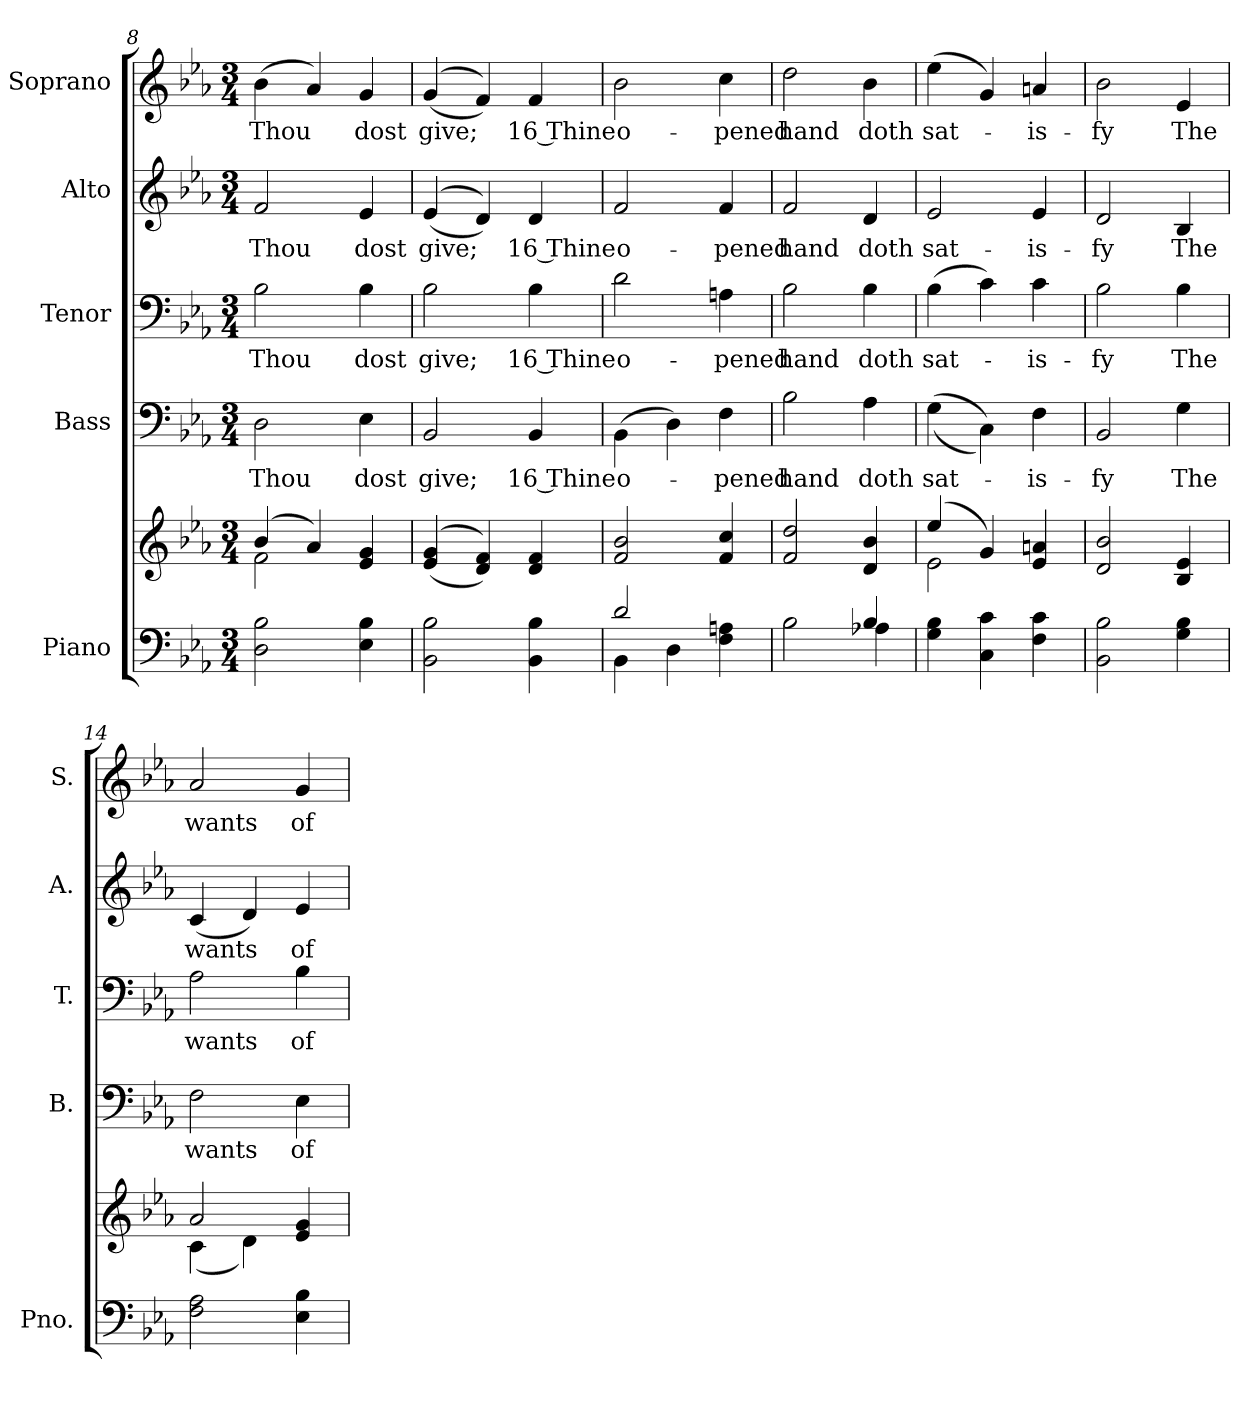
**kern	**kern	**kern	**text	**kern	**text	**kern	**text	**kern	**text
*part5	*part5	*part4	*part4	*part3	*part3	*part2	*part2	*part1	*part1
*staff6	*staff5	*staff4	*staff4	*staff3	*staff3	*staff2	*staff2	*staff1	*staff1
*I"Piano	*	*I"Bass	*	*I"Tenor	*	*I"Alto	*	*I"Soprano	*
*I'Pno.	*	*I'B.	*	*I'T.	*	*I'A.	*	*I'S.	*
*clefF4	*clefG2	*clefF4	*	*clefF4	*	*clefG2	*	*clefG2	*
*k[b-e-a-]	*k[b-e-a-]	*k[b-e-a-]	*	*k[b-e-a-]	*	*k[b-e-a-]	*	*k[b-e-a-]	*
*c:	*c:	*c:	*	*c:	*	*c:	*	*c:	*
*M3/4	*M3/4	*M3/4	*	*M3/4	*	*M3/4	*	*M3/4	*
=8	=8	=8	=8	=8	=8	=8	=8	=8	=8
*	*^	*	*	*	*	*	*	*	*
!	!	!	!	!LO:LY:b:color=#000000	!	!	!	!	!	!
!	!	!	!	!	!	!LO:LY:b:color=#000000	!	!	!	!
!	!	!	!	!	!	!	!	!LO:LY:b:color=#000000	!	!
*	*	*	*	*	*	*	*^	*	*	*
!	!	!	!	!	!	!	!	!	!	!	!LO:LY:b:color=#000000
2Di\ 2B-i	(4b-i/	2fi\	2Di\	Thou	2B-i\	Thou	2fi/	2ryy	Thou	(4b-i\	Thou
.	4a-i/)	.	.	.	.	.	.	.	.	4a-i/)	.
!	!	!	!	!LO:LY:b:color=#000000	!	!	!	!	!	!	!
!	!	!	!	!	!	!LO:LY:b:color=#000000	!	!	!	!	!
!	!	!	!	!	!	!	!	!	!LO:LY:b:color=#000000	!	!
!	!	!	!	!	!	!	!	!	!	!	!LO:LY:b:color=#000000
4E-i\ 4B-i	4e-i/ 4gi	4ryy	4E-i\	dost	4B-i\	dost	4e-i/	4ryy	dost	4gi/	dost
*	*v	*v	*	*	*	*	*v	*v	*	*	*
=9	=9	=9	=9	=9	=9	=9	=9	=9	=9
*	*^	*	*	*	*	*^	*	*	*
!	!	!	!	!LO:LY:b:color=#000000	!	!	!	!	!	!	!
*	*v	*v	*	*	*	*	*v	*v	*	*	*
*	*^	*	*	*	*	*^	*	*	*
!	!	!	!	!	!	!LO:LY:b:color=#000000	!	!	!	!	!
*	*v	*v	*	*	*	*	*v	*v	*	*	*
*	*^	*	*	*	*	*^	*	*	*
!	!	!	!	!	!	!	!	!	!LO:LY:b:color=#000000	!	!
*	*v	*v	*	*	*	*	*v	*v	*	*	*
*	*^	*	*	*	*	*^	*	*	*
!	!	!	!	!	!	!	!	!	!	!	!LO:LY:b:color=#000000
*	*v	*v	*	*	*	*	*v	*v	*	*	*
2BB-i\ 2B-i	((4e-i/ 4gi	2BB-i/	give;	2B-i\	give;	((4e-i/	give;	((4gi/	give;
.	4di/ 4fi))	.	.	.	.	4di/))	.	4fi/))	.
!	!	!	!LO:LY:b:color=#000000	!	!	!	!	!	!
!	!	!	!	!	!LO:LY:b:color=#000000	!	!	!	!
!	!	!	!	!	!	!	!LO:LY:b:color=#000000	!	!
!	!	!	!	!	!	!	!	!	!LO:LY:b:color=#000000
4BB-i\ 4B-i	4di/ 4fi	4BB-i/	16 Thine	4B-i\	16 Thine	4di/	16 Thine	4fi/	16 Thine
!!LO:PB:g=z
=10	=10	=10	=10	=10	=10	=10	=10	=10	=10
*^	*	*	*	*	*	*	*	*	*
!	!	!	!	!LO:LY:b:color=#000000	!	!	!	!	!	!
!	!	!	!	!	!	!LO:LY:b:color=#000000	!	!	!	!
!	!	!	!	!	!	!	!	!LO:LY:b:color=#000000	!	!
!	!	!	!	!	!	!	!	!	!	!LO:LY:b:color=#000000
2di/	4BB-i\	2fi/ 2b-i	(4BB-i\	o-	2di\	o-	2fi/	o-	2b-i\	o-
.	4Di\	.	4Di\)	.	.	.	.	.	.	.
!	!	!	!	!LO:LY:b:color=#000000	!	!	!	!	!	!
!	!	!	!	!	!	!LO:LY:b:color=#000000	!	!	!	!
!	!	!	!	!	!	!	!	!LO:LY:b:color=#000000	!	!
!	!	!	!	!	!	!	!	!	!	!LO:LY:b:color=#000000
4Fi\ 4Ani	4ryy	4fi/ 4cci	4Fi\	-pened	4Ani\	-pened	4fi/	-pened	4cci\	-pened
=11	=11	=11	=11	=11	=11	=11	=11	=11	=11	=11
!	!	!	!	!LO:LY:b:color=#000000	!	!	!	!	!	!
!	!	!	!	!	!	!LO:LY:b:color=#000000	!	!	!	!
!	!	!	!	!	!	!	!	!LO:LY:b:color=#000000	!	!
!	!	!	!	!	!	!	!	!	!	!LO:LY:b:color=#000000
2B-i\	2ryy	2fi/ 2ddi	2B-i\	hand	2B-i\	hand	2fi/	hand	2ddi\	hand
!	!	!	!	!LO:LY:b:color=#000000	!	!	!	!	!	!
!	!	!	!	!	!	!LO:LY:b:color=#000000	!	!	!	!
!	!	!	!	!	!	!	!	!LO:LY:b:color=#000000	!	!
!	!	!	!	!	!	!	!	!	!	!LO:LY:b:color=#000000
4B-i/	4A-Xi\	4di/ 4b-i	4A-i\	doth	4B-i\	doth	4di/	doth	4b-i\	doth
*v	*v	*	*	*	*	*	*	*	*	*
=12	=12	=12	=12	=12	=12	=12	=12	=12	=12
*	*^	*	*	*	*	*	*	*	*
*^	*	*	*	*	*	*	*	*	*	*
!	!	!	!	!	!LO:LY:b:color=#000000	!	!	!	!	!	!
*v	*v	*	*	*	*	*	*	*	*	*	*
*^	*	*	*	*	*	*	*	*	*	*
!	!	!	!	!	!	!	!LO:LY:b:color=#000000	!	!	!	!
*v	*v	*	*	*	*	*	*	*	*	*	*
*^	*	*	*	*	*	*	*	*	*	*
!	!	!	!	!	!	!	!	!	!LO:LY:b:color=#000000	!	!
*v	*v	*	*	*	*	*	*	*^	*	*	*
*^	*	*	*	*	*	*	*	*	*	*	*
!	!	!	!	!	!	!	!	!	!	!	!	!LO:LY:b:color=#000000
*v	*v	*	*	*	*	*	*	*	*	*	*	*
4Gi\ 4B-i	(4ee-i/	2e-i\	((4Gi\	sat-	(4B-i\	sat-	2e-i/	2ryy	sat-	(4ee-i\	sat-
4Ci\ 4ci	4gi/)	.	4Ci\))	.	4ci\)	.	.	.	.	4gi/)	.
!	!	!	!	!LO:LY:b:color=#000000	!	!	!	!	!	!	!
!	!	!	!	!	!	!LO:LY:b:color=#000000	!	!	!	!	!
!	!	!	!	!	!	!	!	!	!LO:LY:b:color=#000000	!	!
!	!	!	!	!	!	!	!	!	!	!	!LO:LY:b:color=#000000
4Fi\ 4ci	4e-i/ 4ani	4ryy	4Fi\	-is-	4ci\	-is-	4e-i/	4ryy	-is-	4ani/	-is-
*	*v	*v	*	*	*	*	*v	*v	*	*	*
!!LO:PB:g=z
=13	=13	=13	=13	=13	=13	=13	=13	=13	=13
*	*^	*	*	*	*	*^	*	*	*
!	!	!	!	!LO:LY:b:color=#000000	!	!	!	!	!	!	!
*	*v	*v	*	*	*	*	*v	*v	*	*	*
*	*^	*	*	*	*	*^	*	*	*
!	!	!	!	!	!	!LO:LY:b:color=#000000	!	!	!	!	!
*	*v	*v	*	*	*	*	*v	*v	*	*	*
*	*^	*	*	*	*	*^	*	*	*
!	!	!	!	!	!	!	!	!	!LO:LY:b:color=#000000	!	!
*	*v	*v	*	*	*	*	*v	*v	*	*	*
*	*^	*	*	*	*	*^	*	*	*
!	!	!	!	!	!	!	!	!	!	!	!LO:LY:b:color=#000000
*	*v	*v	*	*	*	*	*v	*v	*	*	*
2BB-i\ 2B-i	2di/ 2b-i	2BB-i/	-fy	2B-i\	-fy	2di/	-fy	2b-i\	-fy
!	!	!	!LO:LY:b:color=#000000	!	!	!	!	!	!
!	!	!	!	!	!LO:LY:b:color=#000000	!	!	!	!
!	!	!	!	!	!	!	!LO:LY:b:color=#000000	!	!
!	!	!	!	!	!	!	!	!	!LO:LY:b:color=#000000
4Gi\ 4B-i	4B-i/ 4e-i	4Gi\	The	4B-i\	The	4B-i/	The	4e-i/	The
=14	=14	=14	=14	=14	=14	=14	=14	=14	=14
*	*^	*	*	*	*	*	*	*	*
!	!	!	!	!LO:LY:b:color=#000000	!	!	!	!	!	!
!	!	!	!	!	!	!LO:LY:b:color=#000000	!	!	!	!
!	!	!	!	!	!	!	!	!LO:LY:b:color=#000000	!	!
*	*	*	*	*	*	*	*^	*	*	*
!	!	!	!	!	!	!	!	!	!	!	!LO:LY:b:color=#000000
2Fi\ 2A-i	2a-i/	(4ci\	2Fi\	wants	2A-i\	wants	(4ci/	2ryy	wants	2a-i/	wants
.	.	4di\)	.	.	.	.	4di/)	.	.	.	.
!	!	!	!	!LO:LY:b:color=#000000	!	!	!	!	!	!	!
!	!	!	!	!	!	!LO:LY:b:color=#000000	!	!	!	!	!
!	!	!	!	!	!	!	!	!	!LO:LY:b:color=#000000	!	!
!	!	!	!	!	!	!	!	!	!	!	!LO:LY:b:color=#000000
4E-i\ 4B-i	4e-i/ 4gi	4ryy	4E-i\	of	4B-i\	of	4e-i/	4ryy	of	4gi/	of
*	*v	*v	*	*	*	*	*v	*v	*	*	*
=	=	=	=	=	=	=	=	=	=
*-	*-	*-	*-	*-	*-	*-	*-	*-	*-
